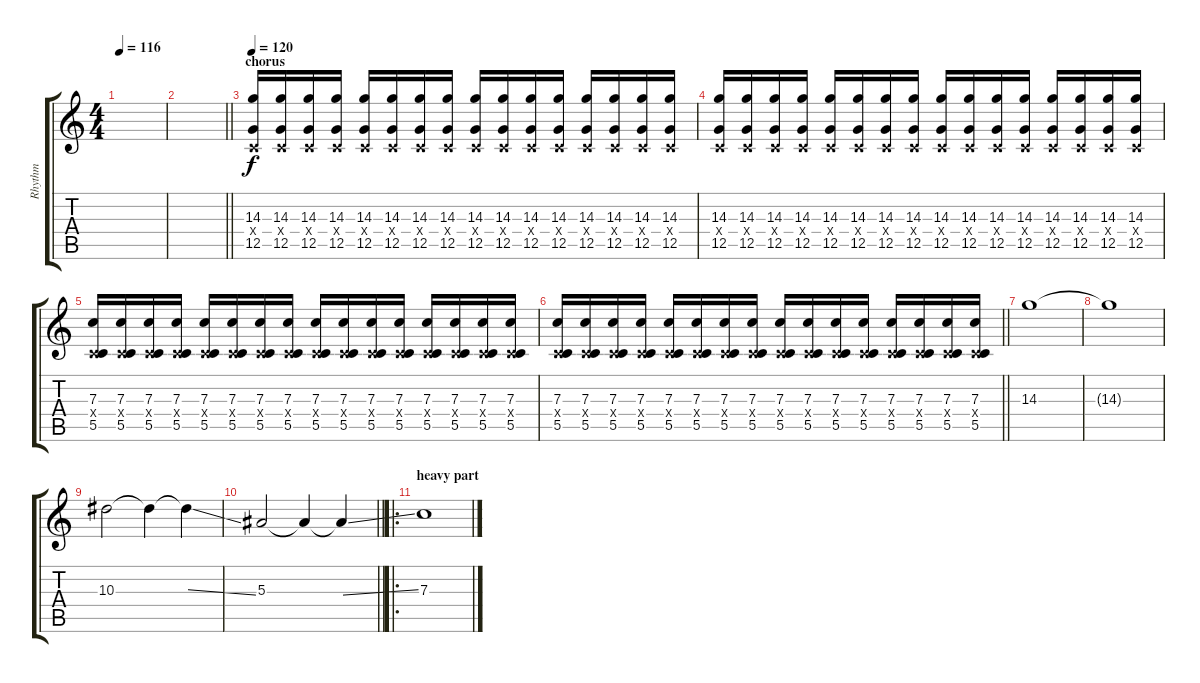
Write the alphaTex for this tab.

\track ("Rhythm" "Rhythm") {instrument overdrivenguitar}
\staff {score tabs}
\tuning (D4 A3 F3 C3 G2 C2) {hide}
\ts (4 4)
\tempo 116
\clef g2
\ks c
|
\barLineRight lightlight
|
\section ("" "chorus")
\tempo 120
(14.3 0.4{x} 12.5).16{volume 10 balance 0} (14.3 0.4{x} 12.5).16 (14.3 0.4{x} 12.5).16 (14.3 0.4{x} 12.5).16 (14.3 0.4{x} 12.5).16 (14.3 0.4{x} 12.5).16 (14.3 0.4{x} 12.5).16 (14.3 0.4{x} 12.5).16 (14.3 0.4{x} 12.5).16 (14.3 0.4{x} 12.5).16 (14.3 0.4{x} 12.5).16 (14.3 0.4{x} 12.5).16 (14.3 0.4{x} 12.5).16 (14.3 0.4{x} 12.5).16 (14.3 0.4{x} 12.5).16 (14.3 0.4{x} 12.5).16 |
(14.3 0.4{x} 12.5).16 (14.3 0.4{x} 12.5).16 (14.3 0.4{x} 12.5).16 (14.3 0.4{x} 12.5).16 (14.3 0.4{x} 12.5).16 (14.3 0.4{x} 12.5).16 (14.3 0.4{x} 12.5).16 (14.3 0.4{x} 12.5).16 (14.3 0.4{x} 12.5).16 (14.3 0.4{x} 12.5).16 (14.3 0.4{x} 12.5).16 (14.3 0.4{x} 12.5).16 (14.3 0.4{x} 12.5).16 (14.3 0.4{x} 12.5).16 (14.3 0.4{x} 12.5).16 (14.3 0.4{x} 12.5).16 |
(7.3 0.4{x} 5.5).16 (7.3 0.4{x} 5.5).16 (7.3 0.4{x} 5.5).16 (7.3 0.4{x} 5.5).16 (7.3 0.4{x} 5.5).16 (7.3 0.4{x} 5.5).16 (7.3 0.4{x} 5.5).16 (7.3 0.4{x} 5.5).16 (7.3 0.4{x} 5.5).16 (7.3 0.4{x} 5.5).16 (7.3 0.4{x} 5.5).16 (7.3 0.4{x} 5.5).16 (7.3 0.4{x} 5.5).16 (7.3 0.4{x} 5.5).16 (7.3 0.4{x} 5.5).16 (7.3 0.4{x} 5.5).16 |
\barLineRight lightlight
(7.3 0.4{x} 5.5).16 (7.3 0.4{x} 5.5).16 (7.3 0.4{x} 5.5).16 (7.3 0.4{x} 5.5).16 (7.3 0.4{x} 5.5).16 (7.3 0.4{x} 5.5).16 (7.3 0.4{x} 5.5).16 (7.3 0.4{x} 5.5).16 (7.3 0.4{x} 5.5).16 (7.3 0.4{x} 5.5).16 (7.3 0.4{x} 5.5).16 (7.3 0.4{x} 5.5).16 (7.3 0.4{x} 5.5).16 (7.3 0.4{x} 5.5).16 (7.3 0.4{x} 5.5).16 (7.3 0.4{x} 5.5).16 |
14.3.1 |
14.3{t}.1 |
10.3.2 10.3{t}.4 10.3{ss t}.4 |
\barLineRight lightlight
5.3.2 5.3{t}.4 5.3{ss t}.4 |
\ro
\section ("" "heavy part")
7.3.1
